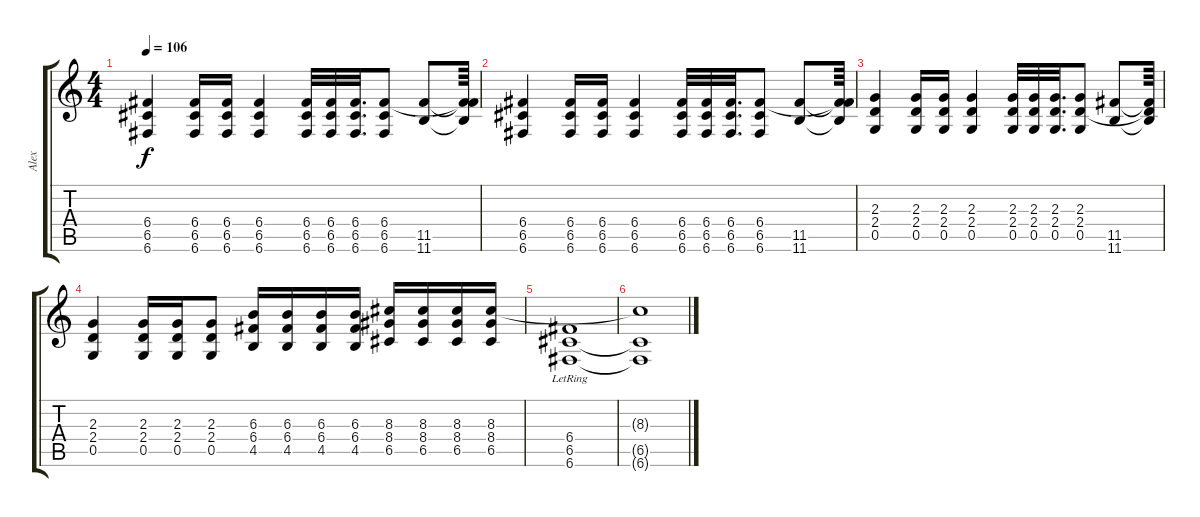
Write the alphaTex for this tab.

\track ("Alex" "Alex") {instrument electricguitarjazz}
\staff {score tabs}
\tuning (D4 A3 F3 C3 G2 C2) {hide}
\ts (4 4)
\tempo 106
\clef g2
\ks c
(6.4 6.5 6.6).4{dy f} (6.4 6.5 6.6).16 (6.4 6.5 6.6).16 (6.4 6.5 6.6).4 (6.4 6.5 6.6).32 (6.4 6.5 6.6).32 (6.4 6.5 6.6).32{d} (6.4 6.5 6.6).8 (11.5 11.6).8 (6.4{t} 11.5{t} 11.6{t}).64 |
(6.4 6.5 6.6).4 (6.4 6.5 6.6).16 (6.4 6.5 6.6).16 (6.4 6.5 6.6).4 (6.4 6.5 6.6).32 (6.4 6.5 6.6).32 (6.4 6.5 6.6).32{d} (6.4 6.5 6.6).8 (11.5 11.6).8 (6.4{t} 11.5{t} 11.6{t}).64 |
(2.3 2.4 0.5).4 (2.3 2.4 0.5).16 (2.3 2.4 0.5).16 (2.3 2.4 0.5).4 (2.3 2.4 0.5).32 (2.3 2.4 0.5).32 (2.3 2.4 0.5).32{d} (2.3 2.4 0.5).8 (11.5 11.6).8 (2.4{t} 11.5{t} 11.6{t}).64 |
(2.3 2.4 0.5).4 (2.3 2.4 0.5).16 (2.3 2.4 0.5).16 (2.3 2.4 0.5).8 (6.3 6.4 4.5).16 (6.3 6.4 4.5).16 (6.3 6.4 4.5).16 (6.3 6.4 4.5).16 (8.3 8.4 6.5).16 (8.3 8.4 6.5).16 (8.3 8.4 6.5).16 (8.3 8.4 6.5).16 |
(6.4{lr} 6.5{lr} 6.6).1{volume 6} |
(8.3{t} 6.5{t} 6.6{t}).1{volume 1}
